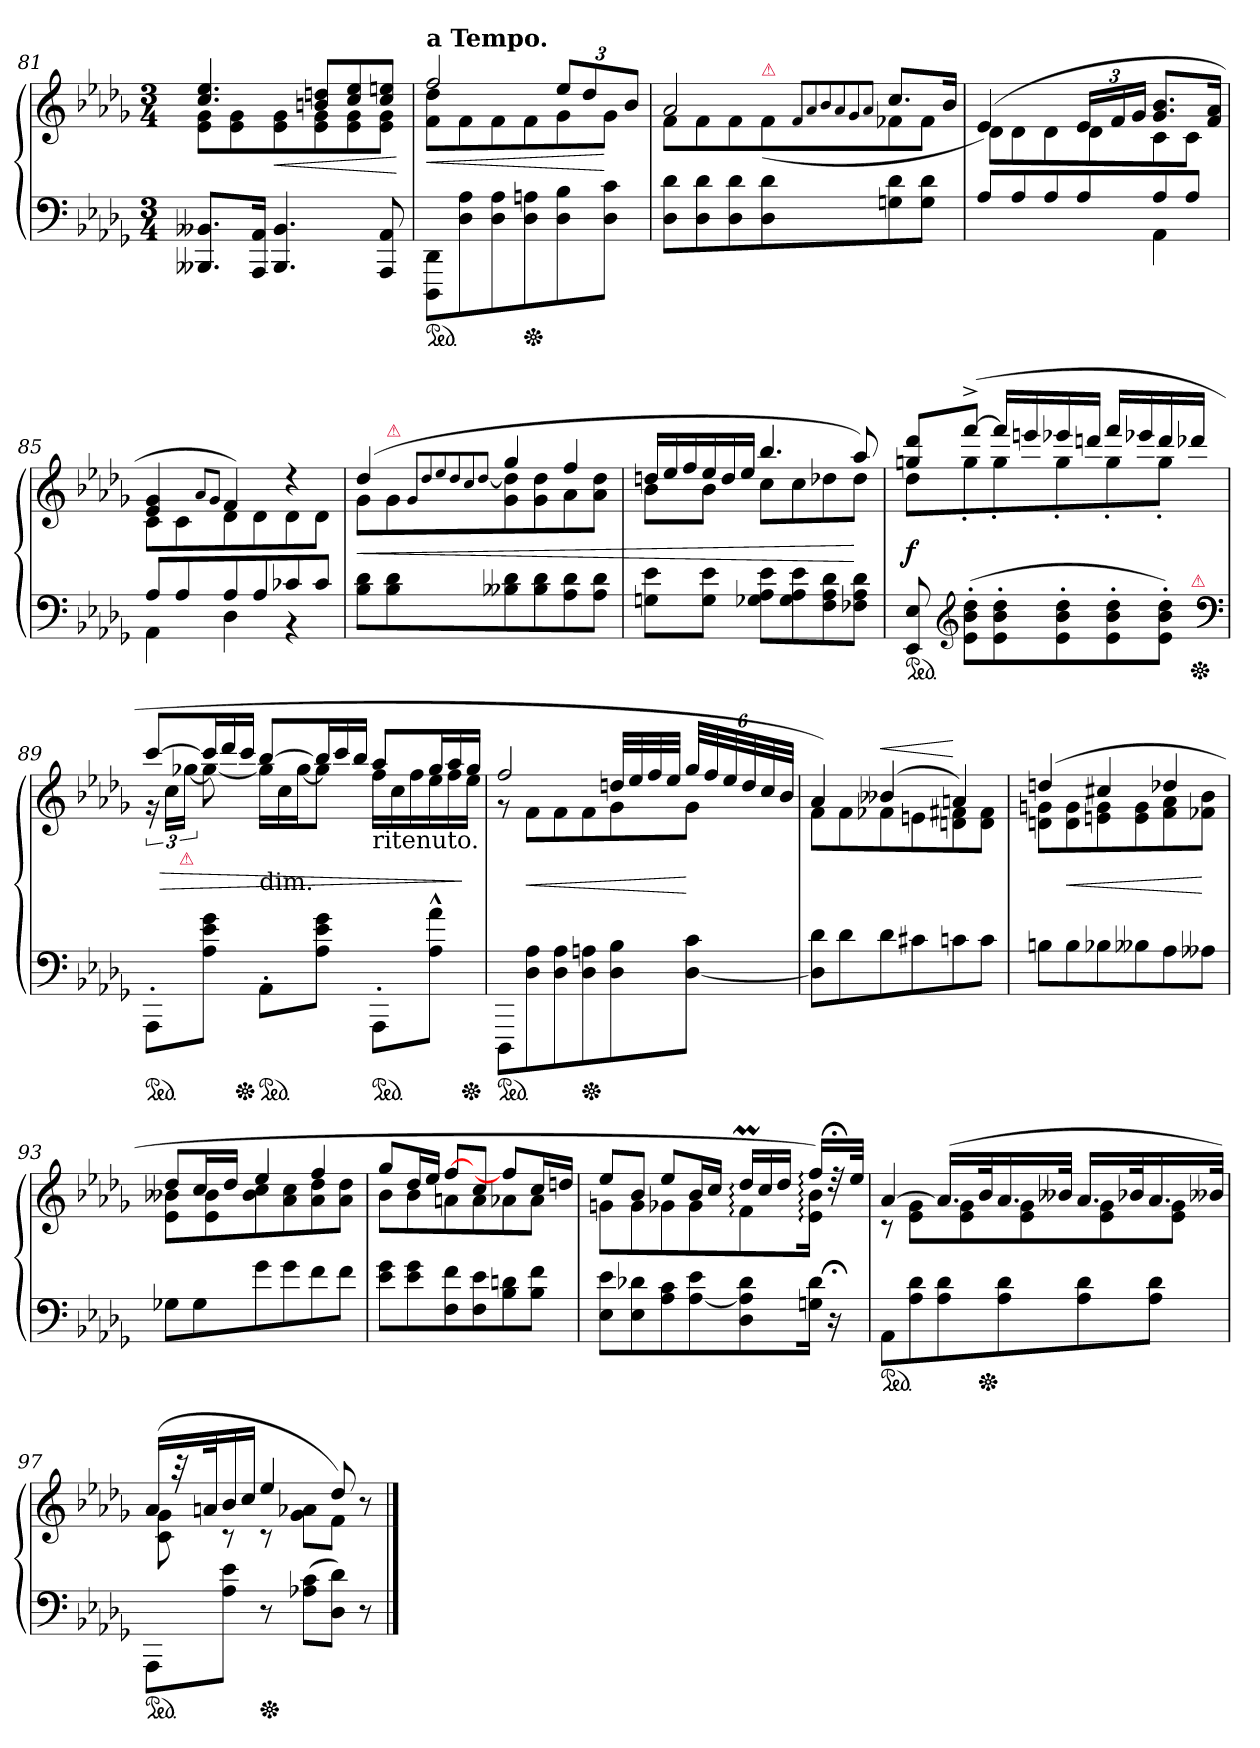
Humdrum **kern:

**kern	**kern	**dynam
*part1	*part1	*part1
*staff2	*staff1	*staff1/2
*clefF4	*clefG2	*
*k[b-e-a-d-g-]	*k[b-e-a-d-g-]	*
*M3/4	*M3/4	*
=81	=81	=81
*	*^	*
8.BBB--X 8.BB--XL	4.cc 4.ee-	8e- 8g-L	.
.	.	8e- 8g-	.
16AAA- 16AA-Jk	.	.	.
4.BBB-- 4.BB--	.	8e- 8g-	<
.	8bn 8ddnL	8e- 8g-	.
.	8cc 8ee-	8e- 8g-	.
8AAA- 8AA-	8cc 8eenJ	8e- 8g-J	.
*	*v	*v	*
.	.	[
=82	=82	=82
*	*^	*
!	!LO:TX:a:B:t=a Tempo.	!	!
!LO:TX:a:color=crimson:t=⚠	!	!	!
*ped	*	*	*
8DDD-/ 8DD-/L	2ff	8f 8dd-L	<
8D-\ 8A-\	.	8f	.
8D-\ 8A-\	.	8f	.
*Xped	*	*	*
8D-\ 8An\	.	8f	.
8D-\ 8B-\	12ee-L	8g-	.
.	12dd-	.	.
8D-\ 8c\J	.	8g-J	[
.	12b-J	.	.
=83	=83	=83	=83
8D- 8d-L	2a-	8fL	.
8D- 8d-	.	8f	.
8D- 8d-	.	8f	.
!	!	!LO:TX:a:color=crimson:t=⚠	!
8D- 8d-	.	(>8f	.
.	8qqf/L	.	.
.	8qqa-/	.	.
.	8qqb-/	.	.
.	8qqa-/	.	.
.	8qqg-/	.	.
.	8qqa-/J	.	.
8Gn 8d-	8.ccL	8f-X	.
8G 8d-J	.	8f-J	.
.	16b-Jk	.	.
=84	=84	=84	=84
*^	*	*	*
!	!	!LO:N:vis=4	!	!
8A-L	2ryy	(>4.e-)	8d-L	.
8A-	.	.	8d-	.
8A-	.	.	8d-	.
8A-	.	24e-LL	8d-	.
.	.	24f	.	.
.	.	24g-JJ	.	.
8A-	4AA-	8.g- 8.b-L	8c	.
8A-J	.	.	8cJ	.
.	.	16f 16a-Jk	.	.
=85	=85	=85	=85	=85
8A-L	4AA-	4e- 4g-	8cL	.
8A-	.	.	8c	.
.	.	8qqa-/L	.	.
.	.	8qqg-/J	.	.
8A-	4D-	4f)	8d-	.
8A-	.	.	8d-	.
8c-X	4rBB	4r	8d-	.
8c-J	.	.	8d-J	.
*v	*v	*	*	*
=86	=86	=86	=86
8B- 8d-L	(>4dd-	8g-\L	<
!	!	!LO:TX:a:color=crimson:t=⚠	!
8B- 8d-	.	8g-\	.
.	8qqg-/L	.	.
.	8qqdd-/	.	.
.	8qqee-/	.	.
.	8qqdd-/	.	.
.	8qqcc/	.	.
.	[8qqdd-/J	.	.
8B--X 8d-	4gg-	8g-\ 8dd-]\	.
8B-- 8d-	.	8g-\ 8dd-\	.
8A- 8d-	4ff	8a-\	.
8A- 8d-J	.	8a-\ 8dd-\J	.
=87	=87	=87	=87
*	*Xtuplet	*	*
8Gn 8e-L	24ddnLL	8b-L	.
.	24ee-	.	.
.	24ff	.	.
8G 8e-J	24ee-	8b-J	.
.	24dd	.	.
.	24ee-JJ	.	.
8G-X 8A- 8e-L	4.bb-	8ccL	.
8G- 8A- 8e-	.	8cc	.
8F 8A- 8d-	.	8dd-X	.
8F-X 8A- 8d-J	8aa-)	8dd-J	[
=88	=88	=88	=88
*^	*	*	*
*ped	*	*	*	*
8EE- 8E-	2ryy	8ggn 8ddd-L	8dd-L	f
*clefG2	*	*	*	*
(>8e-'\ 8b-'\ 8dd-'\L	.	(>[8fff^J	8gg'>	.
8e-' 8b-' 8dd-'	.	16fffLL]	8gg'>	.
.	.	16eeen	.	.
8e-' 8b-' 8dd-'	.	16eee-X	8gg'>	.
.	.	16dddnJJ	.	.
8e-' 8b-' 8dd-'	8.ryy	16fffLL	8gg'>	.
.	.	16eee-X	.	.
8e-' 8b-' 8dd-'J)	.	16ddd	8gg'>J	.
!	!LO:TX:a:color=crimson:t=⚠	!	!	!
*Xped	*	*	*	*
.	16ryy	16ddd-XJJ	.	.
*clefF4	*	*	*	*
*v	*v	*	*	*
=89	=89	=89	=89
*	*	*tuplet	*
*^	*	*	*
!LO:TX:a:color=crimson:t=⚠	!	!	!	!
*v	*v	*	*	*
*ped	*	*	*
8AAA-'\L	[8cccL	24r	.
.	.	24ccLL	>
!	!	!LO:TX:b:color=crimson:t=⚠	!
.	.	[<24gg-XJJ	.
8A- 8e- 8g-J	24cccL]	8gg-_	.
.	24ddd-	.	.
*Xped	*	*	*
.	24cccJJ	.	.
*	*	*Xtuplet	*
!	!LO:TX:c:t=dim.	!	!
*ped	*	*	*
8AA-'L	[8bb-L	24gg-LL]	.
.	.	24cc	.
.	.	[24gg-J	.
8A- 8e- 8g-J	24bb-L]	8gg-J]	.
.	24ccc	.	.
.	24bb-JJ	.	.
!	!LO:TX:b:t=ritenuto.	!	!
!LO:TX:b:color=crimson:t=⚠	!	!	!
*ped	*	*	*
8AAA-'\L	8aa-L	24ffLL	.
.	.	24cc	.
.	.	24ff	.
8A-^^> 8a-^^>J	24gg-L	24ee-	.
.	24aa-	24ff	.
*Xped	*	*	*
.	24gg-JJ	24ee-JJ	]
=90	=90	=90	=90
!LO:TX:a:color=crimson:t=⚠	!	!	!
*ped	*	*	*
8DDD-/L	2ff	8rg	.
8D-\ 8A-\	.	8fL	<
8D-\ 8A-\	.	8f	.
*Xped	*	*	*
8D-\ 8An\	.	8f	.
8D-\ 8B-\	32ddnLLL	8g-	.
.	32ee-	.	.
.	32ff	.	.
.	32ee-JJJ	.	.
*	*tuplet	*	*
[8D-\ 8c\J	48gg-LLL	8g-J	[
.	48ff	.	.
.	48ee-	.	.
.	48dd	.	.
.	48cc	.	.
.	48b-JJJ	.	.
=91	=91	=91	=91
8D-] 8d-L	4a-)	8fL	.
8d-	.	8f	.
!	!	!	!LO:HP:a
8d-	(>4b--X	8f-X	<
8c#X	.	8en	.
8cn	4an)	8dn 8f#X	[
8cJ	.	8d 8f#J	.
=92	=92	=92	=92
8BnL	(>4ddn	8dn 8gnL	.
8B	.	8d 8g	<
8B-X	4cc#X	8en 8g	.
8B--X	.	8e 8g	.
8A-	4dd-X	8f 8a-	.
8A--XJ	.	8f-X 8b-J	[
=93	=93	=93	=93
8G-XL	8dd-L	8e- 8b--XL	.
8G-	16ccL	8e- 8b--	.
.	16dd-JJ	.	.
8g-	4ee-	8b-- 8cc	.
8g-	.	8a- 8cc	.
8f	4ff	8a- 8dd-	.
8fJ	.	8a- 8dd-J	.
=94	=94	=94	=94
8e- 8g-L	8gg-L	8b-L	.
8e- 8g-	16dd-L	8b-	.
.	16ee-JJ	.	.
8F 8f	[>8ffL	8an	.
8F 8e-	8ccJ	8a	.
8B- 8dn	8ffL]	8a-X	.
8B- 8fJ	16ccL	8a-J	.
.	16ddnJJ	.	.
=95	=95	=95	=95
8E- 8e-L	8ee-L	8gnL	.
8E- 8d-X	8b-J	8g	.
8A- 8c	8ee-L	8g-X	.
[8A- 8e-	16b-L	8g-	.
.	16ccJJ	.	.
*	*Xtuplet	*	*
8D- 8A-] 8d-	24dd-:MLL	8f:	.
.	24cc	.	.
.	24dd-JJ	.	.
16Gn 16d-Jk	16ff:LL)	16e-: 16b-:Jk	.
16r;<	32r;<dd	16ryy	.
.	32ee-JJk	.	.
=96	=96	=96	=96
!LO:TX:b:color=crimson:t=⚠	!	!	!
*ped	*	*	*
8AA-L	[4a-	8rc	.
8A- 8d-	.	8e- 8g-L	.
8A- 8d-	(>16.a-LL]	8e- 8g-	.
*Xped	*	*	*
.	32b-K	.	.
8A- 8d-	16.a-	8e- 8g-	.
.	32b--XJJk	.	.
8A- 8d-	16.a-LL	8e- 8g-	.
.	32b-XK	.	.
8A- 8d-J	16.a-	8e- 8g-J	.
.	32b--XJJk)	.	.
=97	=97	=97	=97
!LO:TX:b:color=crimson:t=⚠	!	!	!
*ped	*	*	*
8AAA-\L	(>16a-LL	8c\ 8g-\	.
.	32r	.	.
.	32anK	.	.
8A- 8e-J	16b-	8rc	.
.	16ccJJ	.	.
*Xped	*	*	*
8r	4ee-	8rc	.
(>8A-X 8cL	.	8g-\ 8a-X\L	.
8D- 8d-J)	8dd-)	8f\J	.
8r	8r	8ryy	.
!	!LO:TX:a:B:t=Fin.	!	!
*	*v	*v	*
==	==	==
*-	*-	*-
